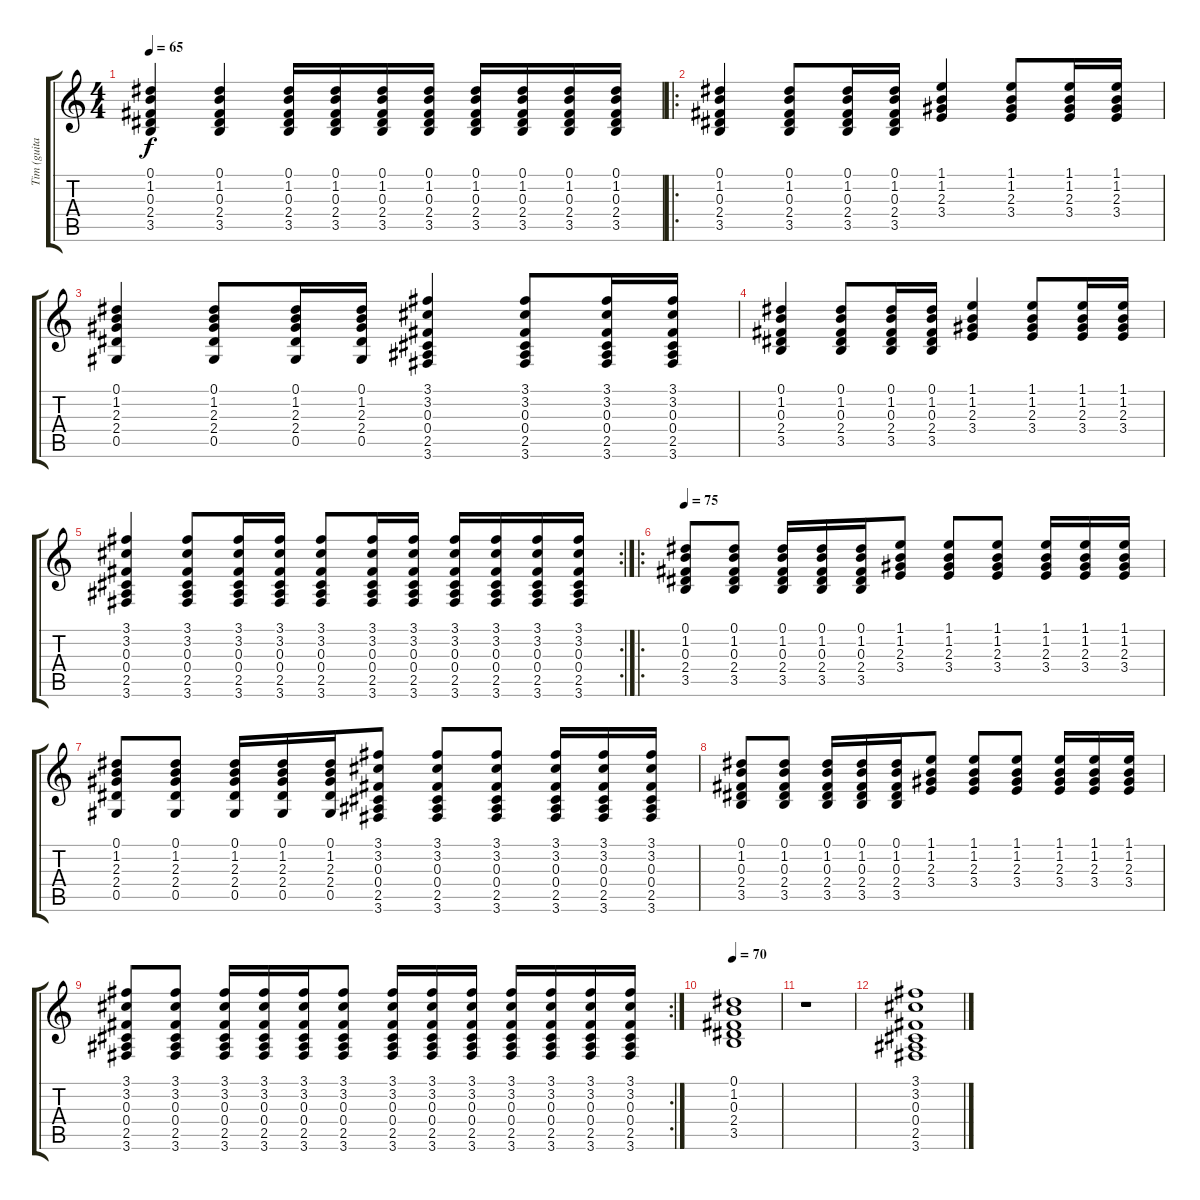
\track ("Tim (guitar)" "Tim (guita") {mute instrument acousticguitarsteel}
\staff {score tabs}
\tuning (Eb4 Bb3 Gb3 Db3 Ab2 Eb2) {hide}
\ts (4 4)
\tempo 65
\clef g2
\ks c
(0.1 1.2 0.3 2.4 3.5).4{dy f} (0.1 1.2 0.3 2.4 3.5).4 (0.1 1.2 0.3 2.4 3.5).16{volume 16} (0.1 1.2 0.3 2.4 3.5).16 (0.1 1.2 0.3 2.4 3.5).16 (0.1 1.2 0.3 2.4 3.5).16 (0.1 1.2 0.3 2.4 3.5).16 (0.1 1.2 0.3 2.4 3.5).16 (0.1 1.2 0.3 2.4 3.5).16 (0.1 1.2 0.3 2.4 3.5).16 |
\ro
(0.1 1.2 0.3 2.4 3.5).4 (0.1 1.2 0.3 2.4 3.5).8 (0.1 1.2 0.3 2.4 3.5).16 (0.1 1.2 0.3 2.4 3.5).16 (1.1 1.2 2.3 3.4).4 (1.1 1.2 2.3 3.4).8 (1.1 1.2 2.3 3.4).16 (1.1 1.2 2.3 3.4).16 |
(0.1 1.2 2.3 2.4 0.5).4 (0.1 1.2 2.3 2.4 0.5).8 (0.1 1.2 2.3 2.4 0.5).16 (0.1 1.2 2.3 2.4 0.5).16 (3.1 3.2 0.3 0.4 2.5 3.6).4 (3.1 3.2 0.3 0.4 2.5 3.6).8 (3.1 3.2 0.3 0.4 2.5 3.6).16 (3.1 3.2 0.3 0.4 2.5 3.6).16 |
(0.1 1.2 0.3 2.4 3.5).4 (0.1 1.2 0.3 2.4 3.5).8 (0.1 1.2 0.3 2.4 3.5).16 (0.1 1.2 0.3 2.4 3.5).16 (1.1 1.2 2.3 3.4).4 (1.1 1.2 2.3 3.4).8 (1.1 1.2 2.3 3.4).16 (1.1 1.2 2.3 3.4).16 |
\rc 2
(3.1 3.2 0.3 0.4 2.5 3.6).4 (3.1 3.2 0.3 0.4 2.5 3.6).8 (3.1 3.2 0.3 0.4 2.5 3.6).16 (3.1 3.2 0.3 0.4 2.5 3.6).16 (3.1 3.2 0.3 0.4 2.5 3.6).8 (3.1 3.2 0.3 0.4 2.5 3.6).16 (3.1 3.2 0.3 0.4 2.5 3.6).16 (3.1 3.2 0.3 0.4 2.5 3.6).16 (3.1 3.2 0.3 0.4 2.5 3.6).16 (3.1 3.2 0.3 0.4 2.5 3.6).16 (3.1 3.2 0.3 0.4 2.5 3.6).16 |
\ro
\tempo 75
(0.1 1.2 0.3 2.4 3.5).8 (0.1 1.2 0.3 2.4 3.5).8 (0.1 1.2 0.3 2.4 3.5).16 (0.1 1.2 0.3 2.4 3.5).16 (0.1 1.2 0.3 2.4 3.5).16 (1.1 1.2 2.3 3.4).8 (1.1 1.2 2.3 3.4).8 (1.1 1.2 2.3 3.4).8 (1.1 1.2 2.3 3.4).16 (1.1 1.2 2.3 3.4).16 (1.1 1.2 2.3 3.4).16 |
(0.1 1.2 2.3 2.4 0.5).8 (0.1 1.2 2.3 2.4 0.5).8 (0.1 1.2 2.3 2.4 0.5).16 (0.1 1.2 2.3 2.4 0.5).16 (0.1 1.2 2.3 2.4 0.5).16 (3.1 3.2 0.3 0.4 2.5 3.6).8 (3.1 3.2 0.3 0.4 2.5 3.6).8 (3.1 3.2 0.3 0.4 2.5 3.6).8 (3.1 3.2 0.3 0.4 2.5 3.6).16 (3.1 3.2 0.3 0.4 2.5 3.6).16 (3.1 3.2 0.3 0.4 2.5 3.6).16 |
(0.1 1.2 0.3 2.4 3.5).8 (0.1 1.2 0.3 2.4 3.5).8 (0.1 1.2 0.3 2.4 3.5).16 (0.1 1.2 0.3 2.4 3.5).16 (0.1 1.2 0.3 2.4 3.5).16 (1.1 1.2 2.3 3.4).8 (1.1 1.2 2.3 3.4).8 (1.1 1.2 2.3 3.4).8 (1.1 1.2 2.3 3.4).16 (1.1 1.2 2.3 3.4).16 (1.1 1.2 2.3 3.4).16 |
\rc 2
(3.1 3.2 0.3 0.4 2.5 3.6).8 (3.1 3.2 0.3 0.4 2.5 3.6).8 (3.1 3.2 0.3 0.4 2.5 3.6).16 (3.1 3.2 0.3 0.4 2.5 3.6).16 (3.1 3.2 0.3 0.4 2.5 3.6).16 (3.1 3.2 0.3 0.4 2.5 3.6).8 (3.1 3.2 0.3 0.4 2.5 3.6).16 (3.1 3.2 0.3 0.4 2.5 3.6).16 (3.1 3.2 0.3 0.4 2.5 3.6).16 (3.1 3.2 0.3 0.4 2.5 3.6).16 (3.1 3.2 0.3 0.4 2.5 3.6).16 (3.1 3.2 0.3 0.4 2.5 3.6).16 (3.1 3.2 0.3 0.4 2.5 3.6).16 |
\tempo 70
(0.1 1.2 0.3 2.4 3.5).1 |
r.1 |
(3.1 3.2 0.3 0.4 2.5 3.6).1
